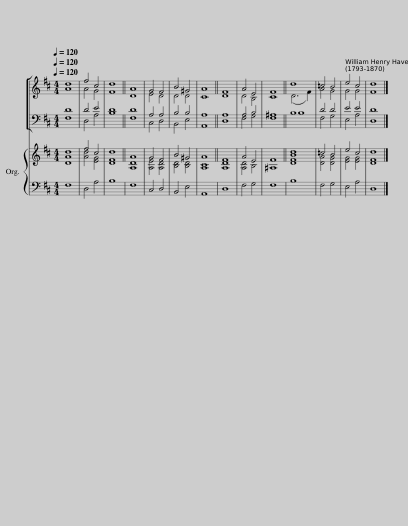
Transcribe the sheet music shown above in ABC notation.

X:1
%%score [ ( 1 2 ) ( 3 4 ) ] { ( 5 6 ) | 7 }
L:1/8
Q:1/4=120
M:4/4
I:linebreak $
K:D
V:1 treble
V:2 treble
V:3 bass
V:4 bass
V:5 treble
V:6 treble
V:7 bass
V:1
 d8 | f4 c4 | d8 || A8 | G4 F4 | %5
 B4 ^G4 | A8 || F8 | A4 E4 | F8 || %10
 d8 | =c4 B4 | e4 c4 | d8 |] %14
V:2
 A8 | A4 G4 | F8 || D8 | E4 D4 | %5
 D4 D4 | C8 || D8 | D4 B,4 | C8 || %10
 (D6 F2) | A4 G4 | G4 G4 | F8 |] %14
V:3
 D8 | D4 E4 | D8 || D8 | A,4 A,4 | %5
 B,4 B,4 | A,8 || A,8 | A,4 B,4 | ^A,8 || %10
 B,8 | D4 D4 | E4 E4 | D8 |] %14
V:4
 F,8 | D,4 A,4 | B,8 || F,8 | C,4 D,4 | %5
 B,,4 E,4 | A,,8 || D,8 | F,4 G,4 | F,8 || %10
 B,8 | F,4 G,4 | E,4 A,4 | D,8 |] %14
V:5
 d8 | f4 c4 | d8 || A8 | G4 F4 | %5
 B4 ^G4 | A8 || F8 | A4 E4 | F8 || %10
 [DFBd]8 | =c4 B4 | e4 c4 | d8 |] %14
V:6
 [DA]8 | [Ad]4 [EG]4 | [DF]8 || [A,D]8 | [A,E]4 [A,D]4 | %5
 [B,D]4 [B,D]4 | [A,C]8 || [A,D]8 | [A,D]4 B,4 | ^A,8 || %10
 x8 | [DA]4 [DG]4 | [EG]4 [EG]4 | [DF]8 |] %14
V:7
 F,8 | D,4 A,4 | B,8 || F,8 | C,4 D,4 | %5
 B,,4 E,4 | A,,8 || D,8 | F,4 G,4 | F,8 || %10
 B,8 | F,4 G,4 | E,4 A,4 | D,8 |] %14
